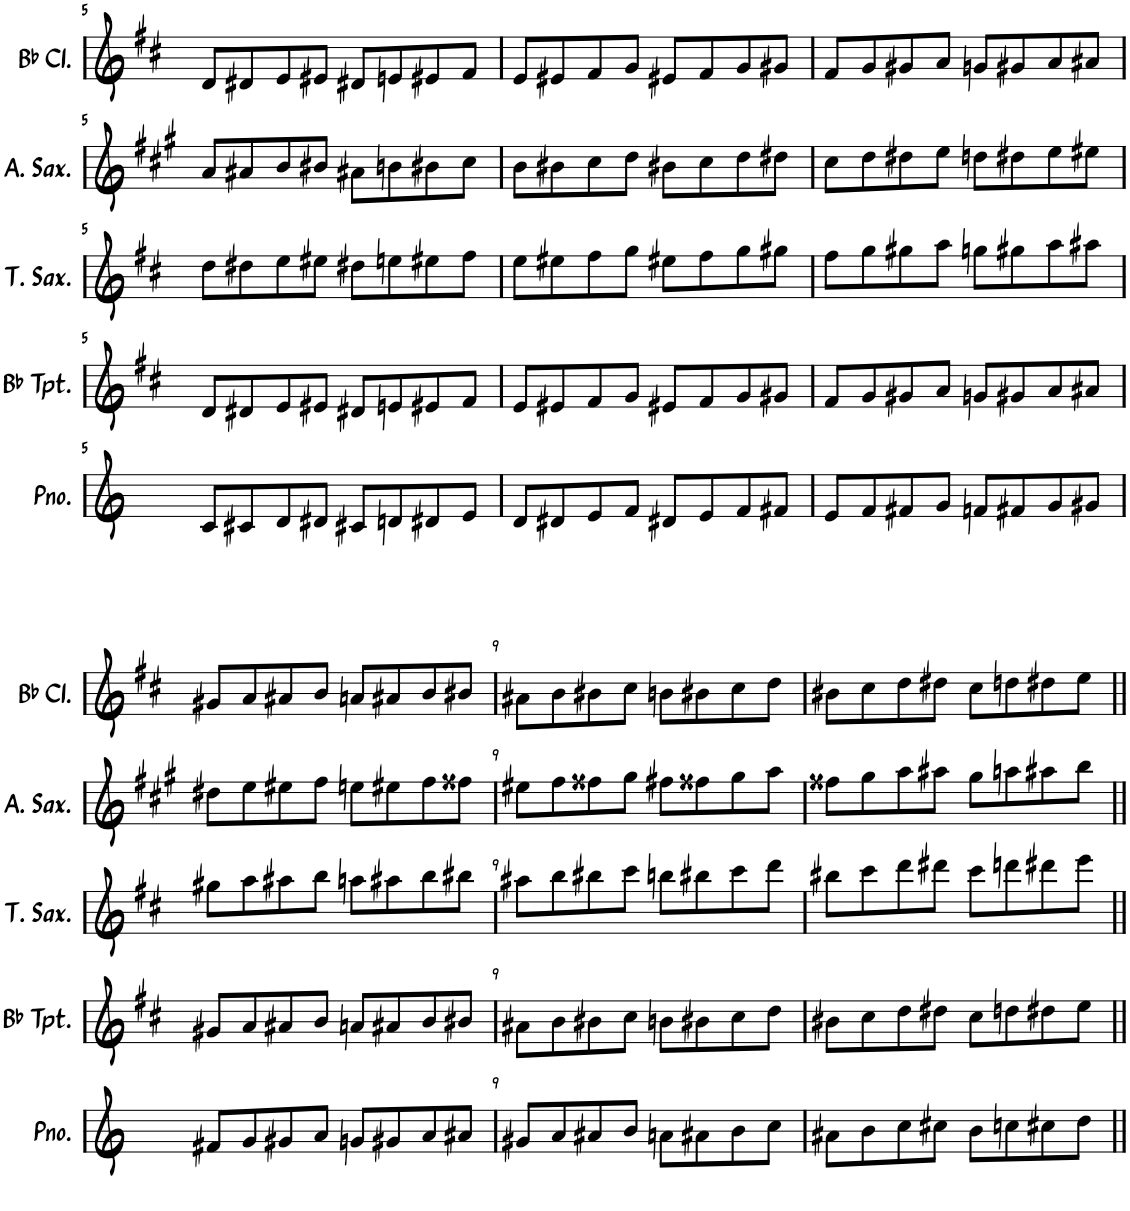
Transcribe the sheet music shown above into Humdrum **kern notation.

**kern	**kern	**kern	**kern	**kern
*part5	*part4	*part3	*part2	*part1
*staff5	*staff4	*staff3	*staff2	*staff1
*I"钢琴	*I"降B调小号	*I"次中音萨克斯	*I"中音萨克斯	*I"降B调单簧管
!!LO:PB:g=z
*clefG2	*clefG2	*clefG2	*clefG2	*clefG2
*	*Trd1c2	*Trd8c14	*Trd5c9	*Trd1c2
*k[]	*k[f#c#]	*k[f#c#]	*k[f#c#g#]	*k[f#c#]
*M4/4	*M4/4	*M4/4	*M4/4	*M4/4
=5	=5	=5	=5	=5
8c/L	8d/L	8dd\L	8a/L	8d/L
8c#X/	8d#X/	8dd#X\	8a#X/	8d#X/
8d/	8e/	8ee\	8b/	8e/
8d#X/J	8e#X/J	8ee#X\J	8b#X/J	8e#X/J
8c#X/L	8d#X/L	8dd#X\L	8a#X\L	8d#X/L
8dn/	8en/	8een\	8bn\	8en/
8d#X/	8e#X/	8ee#X\	8b#X\	8e#X/
8e/J	8f#/J	8ff#\J	8cc#\J	8f#/J
=6	=6	=6	=6	=6
8d/L	8e/L	8ee\L	8b\L	8e/L
8d#X/	8e#X/	8ee#X\	8b#X\	8e#X/
8e/	8f#/	8ff#\	8cc#\	8f#/
8f/J	8g/J	8gg\J	8dd\J	8g/J
8d#X/L	8e#X/L	8ee#X\L	8b#X\L	8e#X/L
8e/	8f#/	8ff#\	8cc#\	8f#/
8f/	8g/	8gg\	8dd\	8g/
8f#X/J	8g#X/J	8gg#X\J	8dd#X\J	8g#X/J
=7	=7	=7	=7	=7
8e/L	8f#/L	8ff#\L	8cc#\L	8f#/L
8f/	8g/	8gg\	8dd\	8g/
8f#X/	8g#X/	8gg#X\	8dd#X\	8g#X/
8g/J	8a/J	8aa\J	8ee\J	8a/J
8fn/L	8gn/L	8ggn\L	8ddn\L	8gn/L
8f#X/	8g#X/	8gg#X\	8dd#X\	8g#X/
8g/	8a/	8aa\	8ee\	8a/
8g#X/J	8a#X/J	8aa#X\J	8ee#X\J	8a#X/J
!!LO:LB:g=z
=8	=8	=8	=8	=8
8f#X/L	8g#X/L	8gg#X\L	8dd#X\L	8g#X/L
8g/	8a/	8aa\	8ee\	8a/
8g#X/	8a#X/	8aa#X\	8ee#X\	8a#X/
8a/J	8b/J	8bb\J	8ff#\J	8b/J
8gn/L	8an/L	8aan\L	8een\L	8an/L
8g#X/	8a#X/	8aa#X\	8ee#X\	8a#X/
8a/	8b/	8bb\	8ff#\	8b/
8a#X/J	8b#X/J	8bb#X\J	8ff##X\J	8b#X/J
=9	=9	=9	=9	=9
8g#X/L	8a#X\L	8aa#X\L	8ee#X\L	8a#X\L
8a/	8b\	8bb\	8ff#\	8b\
8a#X/	8b#X\	8bb#X\	8ff##X\	8b#X\
8b/J	8cc#\J	8ccc#\J	8gg#\J	8cc#\J
8an\L	8bn\L	8bbn\L	8ff#X\L	8bn\L
8a#X\	8b#X\	8bb#X\	8ff##X\	8b#X\
8b\	8cc#\	8ccc#\	8gg#\	8cc#\
8cc\J	8dd\J	8ddd\J	8aa\J	8dd\J
=10	=10	=10	=10	=10
8a#X\L	8b#X\L	8bb#X\L	8ff##X\L	8b#X\L
8b\	8cc#\	8ccc#\	8gg#\	8cc#\
8cc\	8dd\	8ddd\	8aa\	8dd\
8cc#X\J	8dd#X\J	8ddd#X\J	8aa#X\J	8dd#X\J
8b\L	8cc#\L	8ccc#\L	8gg#\L	8cc#\L
8ccn\	8ddn\	8dddn\	8aan\	8ddn\
8cc#X\	8dd#X\	8ddd#X\	8aa#X\	8dd#X\
8dd\J	8ee\J	8eee\J	8bb\J	8ee\J
=||	=||	=||	=||	=||
*-	*-	*-	*-	*-
